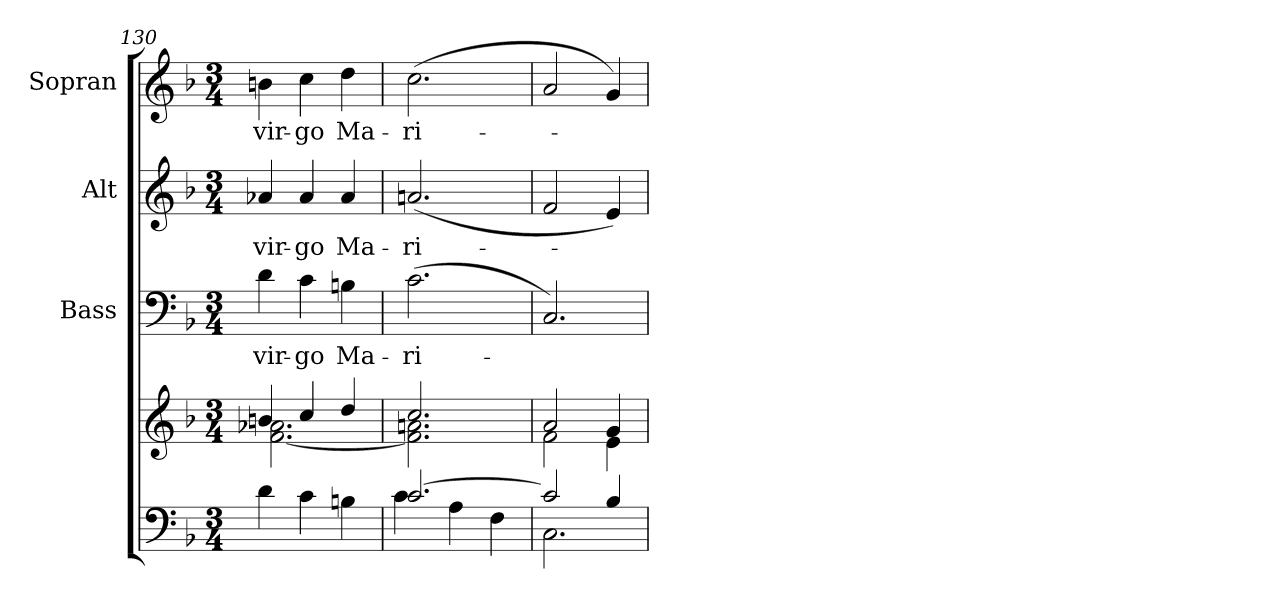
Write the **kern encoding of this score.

**kern	**kern	**kern	**text	**kern	**text	**kern	**text
*part4	*part4	*part3	*part3	*part2	*part2	*part1	*part1
*staff5	*staff4	*staff3	*staff3	*staff2	*staff2	*staff1	*staff1
*	*	*I"Bass	*	*I"Alt	*	*I"Sopran	*
*	*	*I'B.	*	*I'A.	*	*I'S.	*
*clefF4	*clefG2	*clefF4	*	*clefG2	*	*clefG2	*
*k[b-]	*k[b-]	*k[b-]	*	*k[b-]	*	*k[b-]	*
*F:	*F:	*F:	*	*F:	*	*F:	*
*M3/4	*M3/4	*M3/4	*	*M3/4	*	*M3/4	*
=130	=130	=130	=130	=130	=130	=130	=130
*	*^	*	*	*	*	*	*
!	!	!	!	!LO:LY:b	!	!LO:LY:b	!	!LO:LY:b
4d\	4bn/	[<2.f\ 2.a-X\	4d\	vir-	4a-X/	vir-	4bn\	vir-
!	!	!	!	!LO:LY:b	!	!LO:LY:b	!	!LO:LY:b
4c\	4cc/	.	4c\	-go	4a-/	-go	4cc\	-go
!	!	!	!	!LO:LY:b	!	!LO:LY:b	!	!LO:LY:b
4Bn\	4dd/	.	4Bn\	Ma-	4a-/	Ma-	4dd\	Ma-
=131	=131	=131	=131	=131	=131	=131	=131	=131
*^	*	*	*	*	*	*	*	*
!	!	!	!	!	!LO:LY:b	!	!LO:LY:b	!	!LO:LY:b
[>2.c/	4c\	2.cc/	2.f\] 2.an\	(>2.c\	-ri-	(<2.an/	-ri-	(>2.cc\	-ri-
.	4A\	.	.	.	.	.	.	.	.
.	4F\	.	.	.	.	.	.	.	.
=132	=132	=132	=132	=132	=132	=132	=132	=132	=132
2c/]	2.C\	2a/	2f\	2.C/)	.	2f/	.	2a/	.
4B-/	.	4g/	4e\	.	.	4e/)	.	4g/)	.
*v	*v	*	*	*	*	*	*	*	*
*	*v	*v	*	*	*	*	*	*
=	=	=	=	=	=	=	=
*-	*-	*-	*-	*-	*-	*-	*-
